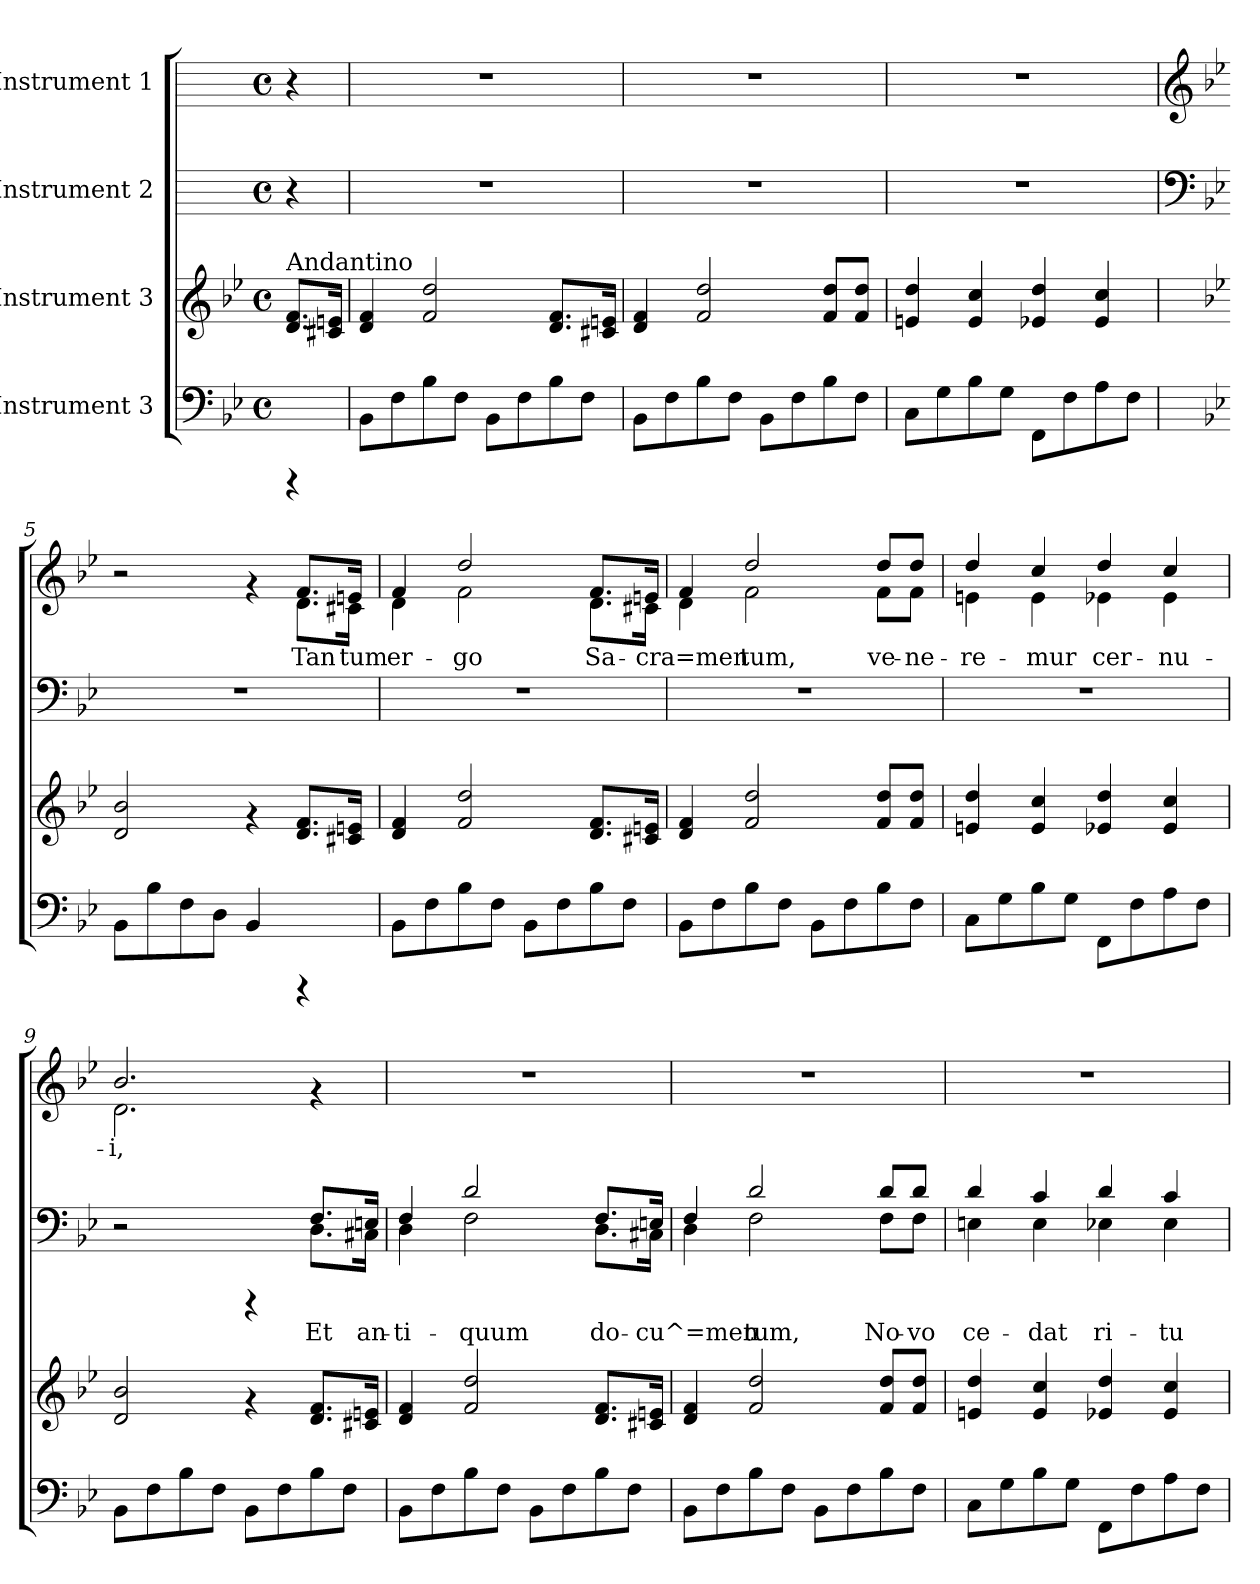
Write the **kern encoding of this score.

**kern	**kern	**kern	**text	**kern	**text
*part4	*part3	*part2	*part2	*part1	*part1
*staff4	*staff3	*staff2	*staff2	*staff1	*staff1
*I"Instrument 3	*I"Instrument 3	*I"Instrument 2	*	*I"Instrument 1	*
!!LO:PB:g=z
*stria5	*stria5	*stria5	*	*stria5	*
*clefF4	*clefG2	*	*	*	*
*k[b-e-]	*k[b-e-]	*k[]	*	*k[]	*
*B-:	*B-:	*C:	*	*C:	*
*M4/4	*M4/4	*M4/4	*	*M4/4	*
*met(c)	*met(c)	*met(c)	*	*met(c)	*
=1	=1	=1	=1	=1	=1
!	!LO:TX:a:t=Andantino	!	!	!	!
4rCCC	8.d/ 8.f/L	4r	.	4r	.
.	16en/ 16c#X/J	.	.	.	.
=2	=2	=2	=2	=2	=2
8BB-\L	4f/ 4d/	1r	.	1r	.
8F\	.	.	.	.	.
8B-\	2f/ 2dd/	.	.	.	.
8F\J	.	.	.	.	.
8BB-\L	.	.	.	.	.
8F\	.	.	.	.	.
8B-\	8.f/ 8.d/L	.	.	.	.
8F\J	.	.	.	.	.
.	16en/ 16c#X/J	.	.	.	.
=3	=3	=3	=3	=3	=3
8BB-\L	4f/ 4d/	1r	.	1r	.
8F\	.	.	.	.	.
8B-\	2f/ 2dd/	.	.	.	.
8F\J	.	.	.	.	.
8BB-\L	.	.	.	.	.
8F\	.	.	.	.	.
8B-\	8dd/ 8f/L	.	.	.	.
8F\J	8dd/ 8f/J	.	.	.	.
=4	=4	=4	=4	=4	=4
8C\L	4dd/ 4en/	1r	.	1r	.
8G\	.	.	.	.	.
8B-\	4e/ 4cc/	.	.	.	.
8G\J	.	.	.	.	.
8FF\L	4e-X/ 4dd/	.	.	.	.
8F\	.	.	.	.	.
8A\	4e-/ 4cc/	.	.	.	.
8F\J	.	.	.	.	.
!!LO:LB:g=z
=5	=5	=5	=5	=5	=5
*	*	*clefF4	*	*clefG2	*
*	*	*k[b-e-]	*	*k[b-e-]	*
*	*	*B-:	*	*B-:	*
*	*	*	*	*^	*
8BB-\L	2d/ 2b-/	1r	.	2r	2.ryy	.
8B-\	.	.	.	.	.	.
8F\	.	.	.	.	.	.
8D\J	.	.	.	.	.	.
4BB-/	4rf	.	.	4rf	.	.
!	!	!	!	!	!	!LO:LY:b:cj
4rCCC	8.f/ 8.d/L	.	.	8.f/L	8.d\L	Tan
!	!	!	!	!	!	!LO:LY:b:cj
.	16c#X/ 16en/J	.	.	16en/Jk	16c#X\Jk	tum
=6	=6	=6	=6	=6	=6	=6
!	!	!	!	!	!	!LO:LY:b:cj
8BB-\L	4f/ 4d/	1r	.	4f/	4d\	er-
8F\	.	.	.	.	.	.
!	!	!	!	!	!	!LO:LY:b:cj
8B-\	2f/ 2dd/	.	.	2dd/	2f\	-go
8F\J	.	.	.	.	.	.
8BB-\L	.	.	.	.	.	.
8F\	.	.	.	.	.	.
!	!	!	!	!	!	!LO:LY:b:cj
8B-\	8.f/ 8.d/L	.	.	8.f/L	8.d\L	Sa-
8F\J	.	.	.	.	.	.
!	!	!	!	!	!	!LO:LY:b:cj
.	16en/ 16c#X/J	.	.	16en/Jk	16c#X\Jk	-cra=men-
=7	=7	=7	=7	=7	=7	=7
!	!	!	!	!	!	!LO:LY:b:cj
8BB-\L	4f/ 4d/	1r	.	4f/	4d\	--
8F\	.	.	.	.	.	.
!	!	!	!	!	!	!LO:LY:b:cj
8B-\	2f/ 2dd/	.	.	2dd/	2f\	-tum,
8F\J	.	.	.	.	.	.
8BB-\L	.	.	.	.	.	.
8F\	.	.	.	.	.	.
!	!	!	!	!	!	!LO:LY:b:cj
8B-\	8dd/ 8f/L	.	.	8dd/L	8f\L	ve-
!	!	!	!	!	!	!LO:LY:b:cj
8F\J	8dd/ 8f/J	.	.	8dd/J	8f\J	-ne-
=8	=8	=8	=8	=8	=8	=8
!	!	!	!	!	!	!LO:LY:b:cj
8C\L	4dd/ 4en/	1r	.	4dd/	4en\	-re-
8G\	.	.	.	.	.	.
!	!	!	!	!	!	!LO:LY:b:cj
8B-\	4e/ 4cc/	.	.	4cc/	4e\	-mur
8G\J	.	.	.	.	.	.
!	!	!	!	!	!	!LO:LY:b:cj
8FF\L	4e-X/ 4dd/	.	.	4dd/	4e-X\	cer-
8F\	.	.	.	.	.	.
!	!	!	!	!	!	!LO:LY:b:cj
8A\	4e-/ 4cc/	.	.	4cc/	4e-\	-nu-
8F\J	.	.	.	.	.	.
!!LO:LB:g=z	!!
=9	=9	=9	=9	=9	=9	=9
*	*	*^	*	*	*	*
!	!	!	!	!	!	!	!LO:LY:b:cj
8BB-\L	2b-/ 2d/	2r	2.ryy	.	2.b-/	2.d\	-i,
8F\	.	.	.	.	.	.	.
8B-\	.	.	.	.	.	.	.
8F\J	.	.	.	.	.	.	.
8BB-\L	4rf	4rCCC	.	.	.	.	.
8F\	.	.	.	.	.	.	.
!	!	!	!	!LO:LY:b:cj	!	!	!
8B-\	8.d/ 8.f/L	8.F/L	8.D\L	Et	4rf	4ryy	.
8F\J	.	.	.	.	.	.	.
!	!	!	!	!LO:LY:b:cj	!	!	!
.	16en/ 16c#X/J	16En/Jk	16C#X\Jk	an-	.	.	.
*	*	*	*	*	*v	*v	*
=10	=10	=10	=10	=10	=10	=10
!	!	!	!	!LO:LY:b:cj	!	!
8BB-\L	4f/ 4d/	4F/	4D\	-ti-	1r	.
8F\	.	.	.	.	.	.
!	!	!	!	!LO:LY:b:cj	!	!
8B-\	2f/ 2dd/	2d/	2F\	-quum	.	.
8F\J	.	.	.	.	.	.
8BB-\L	.	.	.	.	.	.
8F\	.	.	.	.	.	.
!	!	!	!	!LO:LY:b:cj	!	!
8B-\	8.f/ 8.d/L	8.F/L	8.D\L	do-	.	.
8F\J	.	.	.	.	.	.
!	!	!	!	!LO:LY:b:cj	!	!
.	16en/ 16c#X/J	16En/Jk	16C#X\Jk	-cu^=men-	.	.
=11	=11	=11	=11	=11	=11	=11
!	!	!	!	!LO:LY:b:cj	!	!
8BB-\L	4f/ 4d/	4F/	4D\	--	1r	.
8F\	.	.	.	.	.	.
!	!	!	!	!LO:LY:b:cj	!	!
8B-\	2f/ 2dd/	2d/	2F\	-tum,	.	.
8F\J	.	.	.	.	.	.
8BB-\L	.	.	.	.	.	.
8F\	.	.	.	.	.	.
!	!	!	!	!LO:LY:b:cj	!	!
8B-\	8dd/ 8f/L	8d/L	8F\L	No-	.	.
!	!	!	!	!LO:LY:b:cj	!	!
8F\J	8dd/ 8f/J	8d/J	8F\J	-vo	.	.
=12	=12	=12	=12	=12	=12	=12
!	!	!	!	!LO:LY:b:cj	!	!
8C\L	4dd/ 4en/	4d/	4En\	ce-	1r	.
8G\	.	.	.	.	.	.
!	!	!	!	!LO:LY:b:cj	!	!
8B-\	4e/ 4cc/	4c/	4E\	-dat	.	.
8G\J	.	.	.	.	.	.
!	!	!	!	!LO:LY:b:cj	!	!
8FF\L	4e-X/ 4dd/	4d/	4E-X\	ri-	.	.
8F\	.	.	.	.	.	.
!	!	!	!	!LO:LY:b:cj	!	!
8A\	4e-/ 4cc/	4c/	4E-\	-tu-	.	.
8F\J	.	.	.	.	.	.
*	*	*v	*v	*	*	*
=	=	=	=	=	=
*-	*-	*-	*-	*-	*-
